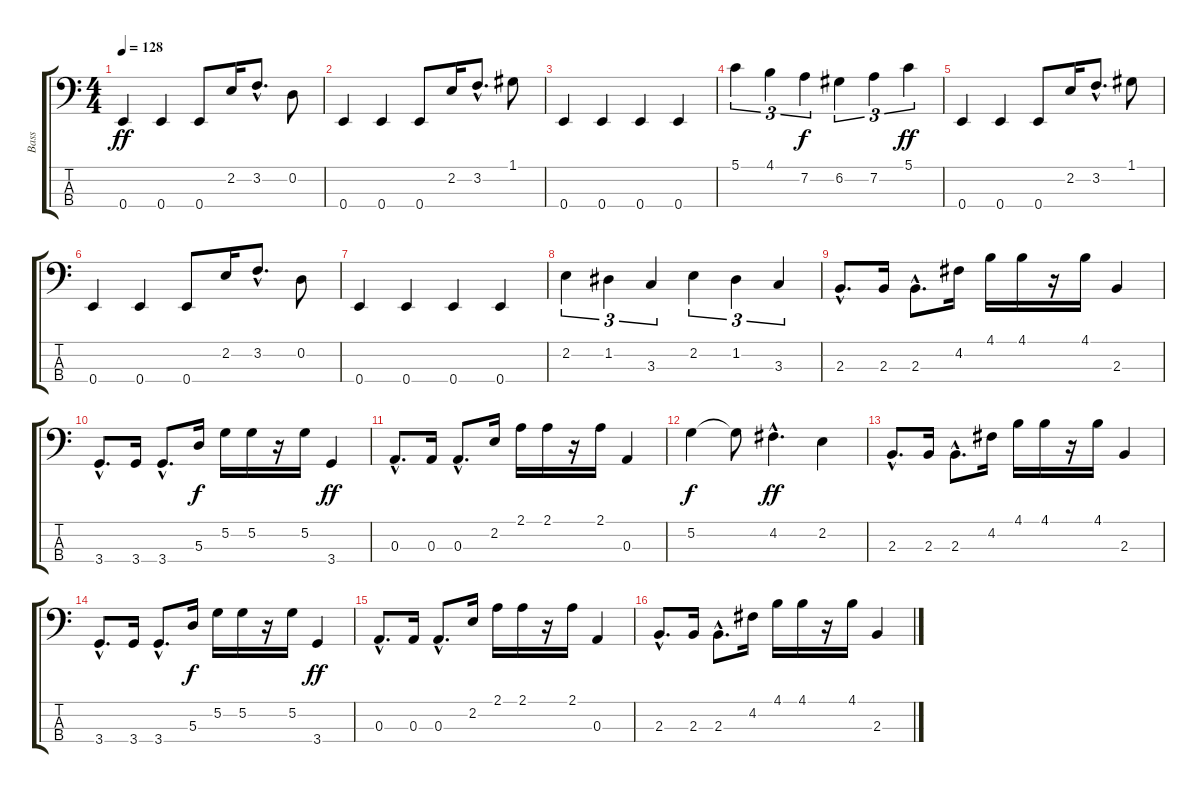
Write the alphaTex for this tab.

\track ("Bass" "Bass") {instrument electricbassfinger}
\staff {score tabs}
\tuning (G2 D2 A1 E1) {hide}
\ts (4 4)
\tempo 128
\clef f4
\ks c
0.4.4{dy ff} 0.4.4 0.4.8 2.2.16 3.2{hac}.8{d} 0.2.8 |
0.4.4 0.4.4 0.4.8 2.2.16 3.2{hac}.8{d} 1.1.8 |
0.4.4 0.4.4 0.4.4 0.4.4 |
5.1.4{tu (3 2)} 4.1.4{tu (3 2)} 7.2.4{tu (3 2) dy f} 6.2.4{tu (3 2)} 7.2.4{tu (3 2)} 5.1.4{tu (3 2) dy ff} |
0.4.4 0.4.4 0.4.8 2.2.16 3.2{hac}.8{d} 1.1.8 |
0.4.4 0.4.4 0.4.8 2.2.16 3.2{hac}.8{d} 0.2.8 |
0.4.4 0.4.4 0.4.4 0.4.4 |
2.2.4{tu (3 2)} 1.2.4{tu (3 2)} 3.3.4{tu (3 2)} 2.2.4{tu (3 2)} 1.2.4{tu (3 2)} 3.3.4{tu (3 2)} |
2.3{hac}.8{d} 2.3.16 2.3{hac}.8{d} 4.2.16 4.1.16 4.1.16 r.16 4.1.16 2.3.4 |
3.4{hac}.8{d} 3.4.16 3.4{hac}.8{d} 5.3.16{dy f} 5.2.16 5.2.16 r.16 5.2.16 3.4.4{dy ff} |
0.3{hac}.8{d} 0.3.16 0.3{hac}.8{d} 2.2.16 2.1.16 2.1.16 r.16 2.1.16 0.3.4 |
5.2.4{dy f} 5.2{t}.8 4.2{hac}.4{d dy ff} 2.2.4 |
2.3{hac}.8{d} 2.3.16 2.3{hac}.8{d} 4.2.16 4.1.16 4.1.16 r.16 4.1.16 2.3.4 |
3.4{hac}.8{d} 3.4.16 3.4{hac}.8{d} 5.3.16{dy f} 5.2.16 5.2.16 r.16 5.2.16 3.4.4{dy ff} |
0.3{hac}.8{d} 0.3.16 0.3{hac}.8{d} 2.2.16 2.1.16 2.1.16 r.16 2.1.16 0.3.4 |
2.3{hac}.8{d} 2.3.16 2.3{hac}.8{d} 4.2.16 4.1.16 4.1.16 r.16 4.1.16 2.3.4
